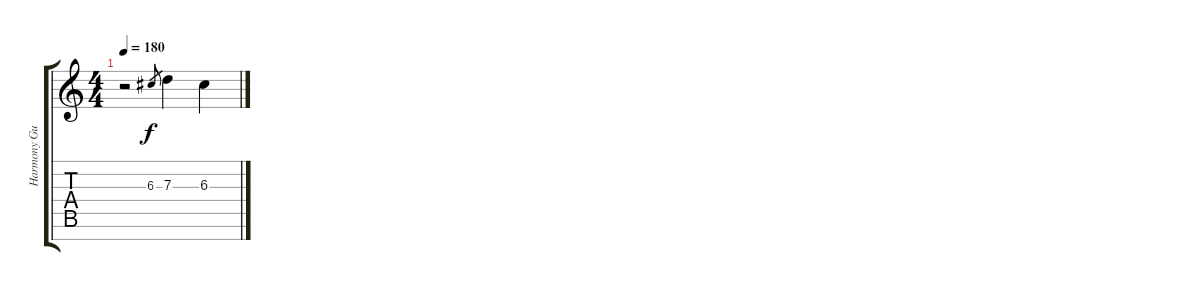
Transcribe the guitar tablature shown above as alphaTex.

\track ("Harmony Guitar" "Harmony Gu") {instrument distortionguitar}
\staff {score tabs}
\tuning (E4 B3 G3 D3 A2 E2 B1) {hide}
\ts (4 4)
\tempo 180
\clef g2
\ks c
r.2{dy f} 6.3.8{gr} 7.3.4 6.3.4
